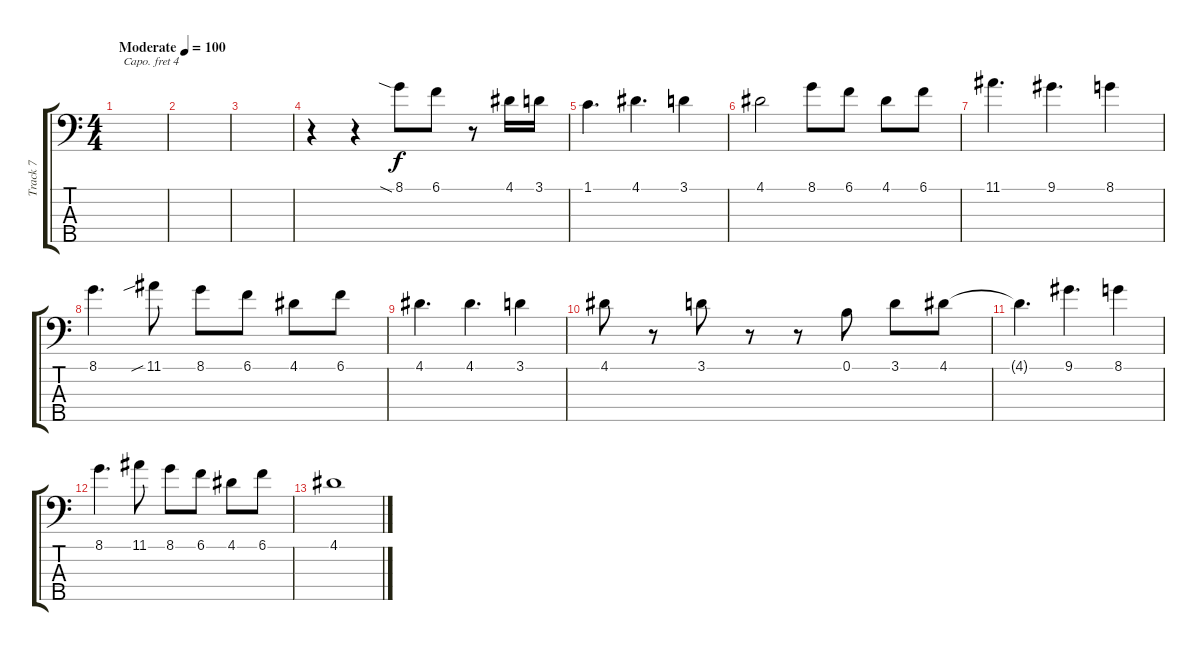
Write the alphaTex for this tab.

\track ("Track 7" "Track 7") {instrument electricbassfinger}
\staff {score tabs}
\capo 4
\tuning (G2 D2 A1 E1 B0) {hide}
\ts (4 4)
\tempo (100 "Moderate")
\clef f4
\ks c
|
|
|
r.4 r.4 8.1{sia}.8 6.1.8 r.8 4.1.16 3.1.16 |
1.1.4{d} 4.1.4{d} 3.1.4 |
4.1.2 8.1.8 6.1.8 4.1.8 6.1.8 |
11.1.4{d} 9.1.4{d} 8.1.4 |
8.1.4{d} 11.1{sib}.8 8.1.8 6.1.8 4.1.8 6.1.8 |
4.1.4{d} 4.1.4{d} 3.1.4 |
4.1.8 r.8 3.1.8 r.8 r.8 0.1.8 3.1.8 4.1.8 |
4.1{t}.4{d} 9.1.4{d} 8.1.4 |
8.1.4{d} 11.1.8 8.1.8 6.1.8 4.1.8 6.1.8 |
4.1.1
